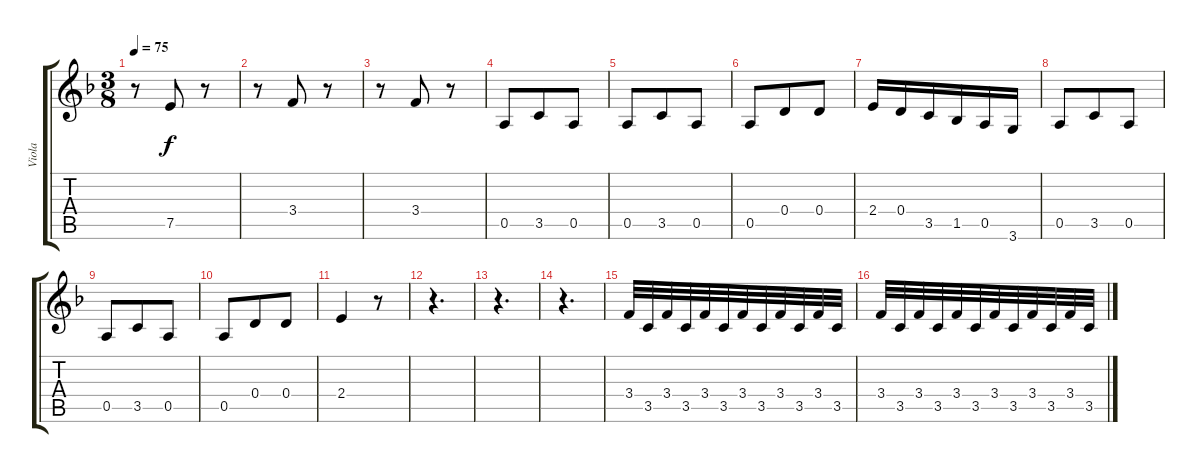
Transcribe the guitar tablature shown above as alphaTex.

\track ("Viola" "Viola") {instrument acousticguitarsteel}
\staff {score tabs}
\tuning (E4 B3 G3 D3 A2 E2) {hide}
\ts (3 8)
\tempo 75
\clef g2
\ks f
r.8{dy f} 7.5.8 r.8 |
r.8 3.4.8 r.8 |
r.8 3.4.8 r.8 |
0.5.8 3.5.8 0.5.8 |
0.5.8 3.5.8 0.5.8 |
0.5.8 0.4.8 0.4.8 |
2.4.16 0.4.16 3.5.16 1.5.16 0.5.16 3.6.16 |
0.5.8 3.5.8 0.5.8 |
0.5.8 3.5.8 0.5.8 |
0.5.8 0.4.8 0.4.8 |
2.4.4 r.8 |
r.4{d} |
r.4{d} |
r.4{d} |
3.4.32 3.5.32 3.4.32 3.5.32 3.4.32 3.5.32 3.4.32 3.5.32 3.4.32 3.5.32 3.4.32 3.5.32 |
3.4.32 3.5.32 3.4.32 3.5.32 3.4.32 3.5.32 3.4.32 3.5.32 3.4.32 3.5.32 3.4.32 3.5.32
